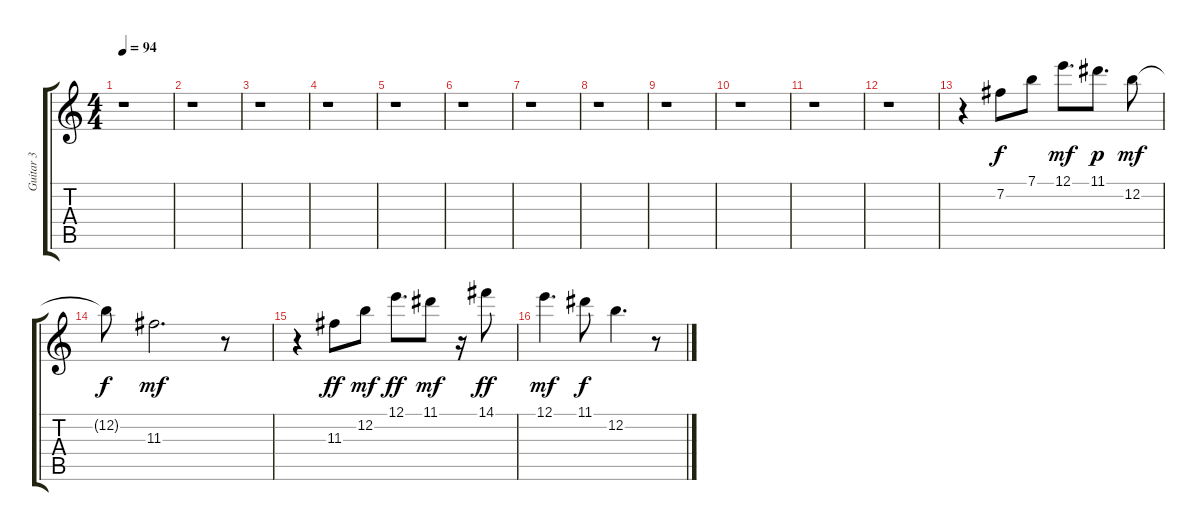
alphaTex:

\track ("Guitar 3" "Guitar 3") {instrument electricguitarjazz}
\staff {score tabs}
\tuning (E4 B3 G3 D3 A2 E2) {hide}
\ts (4 4)
\tempo 94
\clef g2
\ks c
r.1{dy ff} |
r.1 |
r.1 |
r.1 |
r.1 |
r.1 |
r.1 |
r.1 |
r.1 |
r.1 |
r.1 |
r.1 |
r.4 7.2.8{dy f} 7.1.8 12.1.8{d dy mf} 11.1.8{d dy p} 12.2.8{dy mf} |
12.2{t}.8{dy f} 11.3.2{d dy mf} r.8 |
r.4 11.3.8{dy ff} 12.2.8{dy mf} 12.1.8{d dy ff} 11.1.8{dy mf} r.16 14.1.8{dy ff} |
12.1.4{d dy mf} 11.1.8{dy f} 12.2.4{d} r.8
